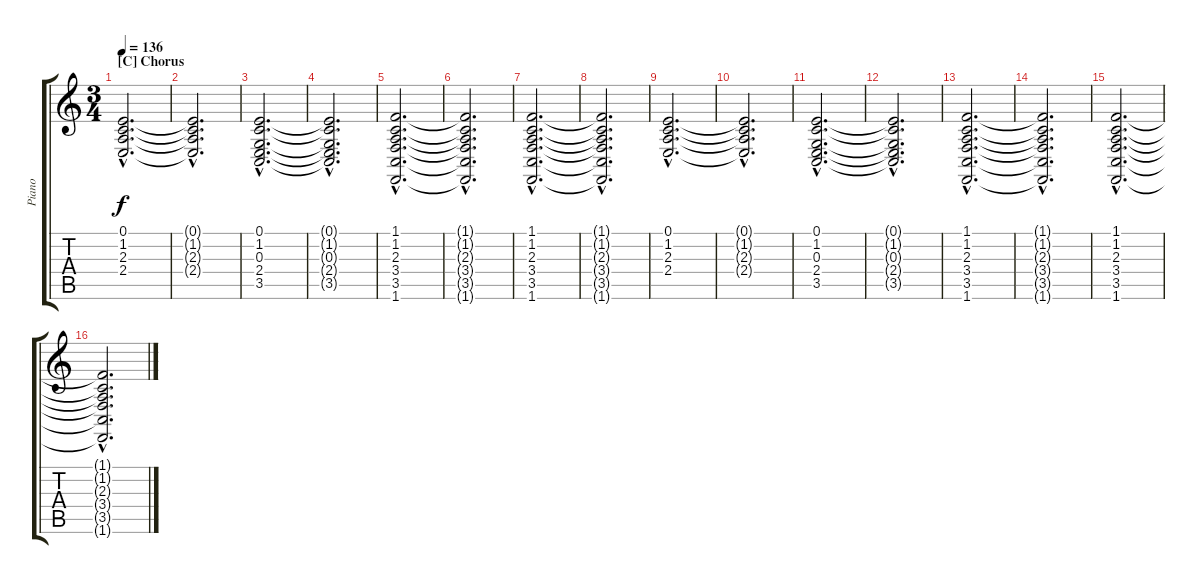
\track ("Piano" "Piano") {instrument acousticgrandpiano}
\staff {score tabs}
\tuning (E4 B3 G3 D3 A2 E2) {hide}
\ts (3 4)
\section ("" "[C] Chorus")
\tempo 136
\clef g2
\ks aminor
(0.1{hac} 1.2{hac} 2.3{hac} 2.4{hac}).2{d dy f} |
(0.1{hac t} 1.2{hac t} 2.3{hac t} 2.4{hac t}).2{d} |
(0.1{hac} 1.2{hac} 0.3{hac} 2.4{hac} 3.5{hac}).2{d} |
(0.1{hac t} 1.2{hac t} 0.3{hac t} 2.4{hac t} 3.5{hac t}).2{d} |
(1.1{hac} 1.2{hac} 2.3{hac} 3.4{hac} 3.5{hac} 1.6{hac}).2{d} |
(1.1{hac t} 1.2{hac t} 2.3{hac t} 3.4{hac t} 3.5{hac t} 1.6{hac t}).2{d} |
(1.1{hac} 1.2{hac} 2.3{hac} 3.4{hac} 3.5{hac} 1.6{hac}).2{d} |
(1.1{hac t} 1.2{hac t} 2.3{hac t} 3.4{hac t} 3.5{hac t} 1.6{hac t}).2{d} |
(0.1{hac} 1.2{hac} 2.3{hac} 2.4{hac}).2{d} |
(0.1{hac t} 1.2{hac t} 2.3{hac t} 2.4{hac t}).2{d} |
(0.1{hac} 1.2{hac} 0.3{hac} 2.4{hac} 3.5{hac}).2{d} |
(0.1{hac t} 1.2{hac t} 0.3{hac t} 2.4{hac t} 3.5{hac t}).2{d} |
(1.1{hac} 1.2{hac} 2.3{hac} 3.4{hac} 3.5{hac} 1.6{hac}).2{d} |
(1.1{hac t} 1.2{hac t} 2.3{hac t} 3.4{hac t} 3.5{hac t} 1.6{hac t}).2{d} |
(1.1{hac} 1.2{hac} 2.3{hac} 3.4{hac} 3.5{hac} 1.6{hac}).2{d} |
(1.1{hac t} 1.2{hac t} 2.3{hac t} 3.4{hac t} 3.5{hac t} 1.6{hac t}).2{d}
